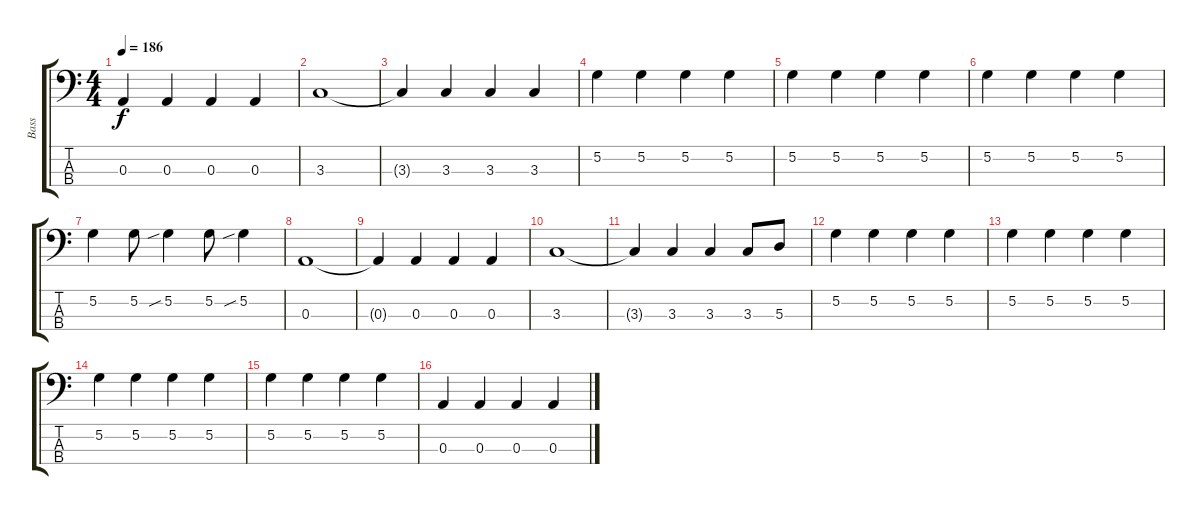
\track ("Bass" "Bass") {instrument electricbassfinger}
\staff {score tabs}
\tuning (G2 D2 A1 E1) {hide}
\ts (4 4)
\tempo 186
\clef f4
\ks c
0.3{t}.4{dy f} 0.3.4 0.3.4 0.3.4 |
3.3.1 |
3.3{t}.4 3.3.4 3.3.4 3.3.4 |
5.2.4 5.2.4 5.2.4 5.2.4 |
5.2.4 5.2.4 5.2.4 5.2.4 |
5.2.4 5.2.4 5.2.4 5.2.4 |
5.2.4 5.2.8 5.2{sib}.4 5.2.8 5.2{sib}.4 |
0.3.1 |
0.3{t}.4 0.3.4 0.3.4 0.3.4 |
3.3.1 |
3.3{t}.4 3.3.4 3.3.4 3.3.8 5.3.8 |
5.2.4 5.2.4 5.2.4 5.2.4 |
5.2.4 5.2.4 5.2.4 5.2.4 |
5.2.4 5.2.4 5.2.4 5.2.4 |
5.2.4 5.2.4 5.2.4 5.2.4 |
0.3.4 0.3.4 0.3.4 0.3.4
